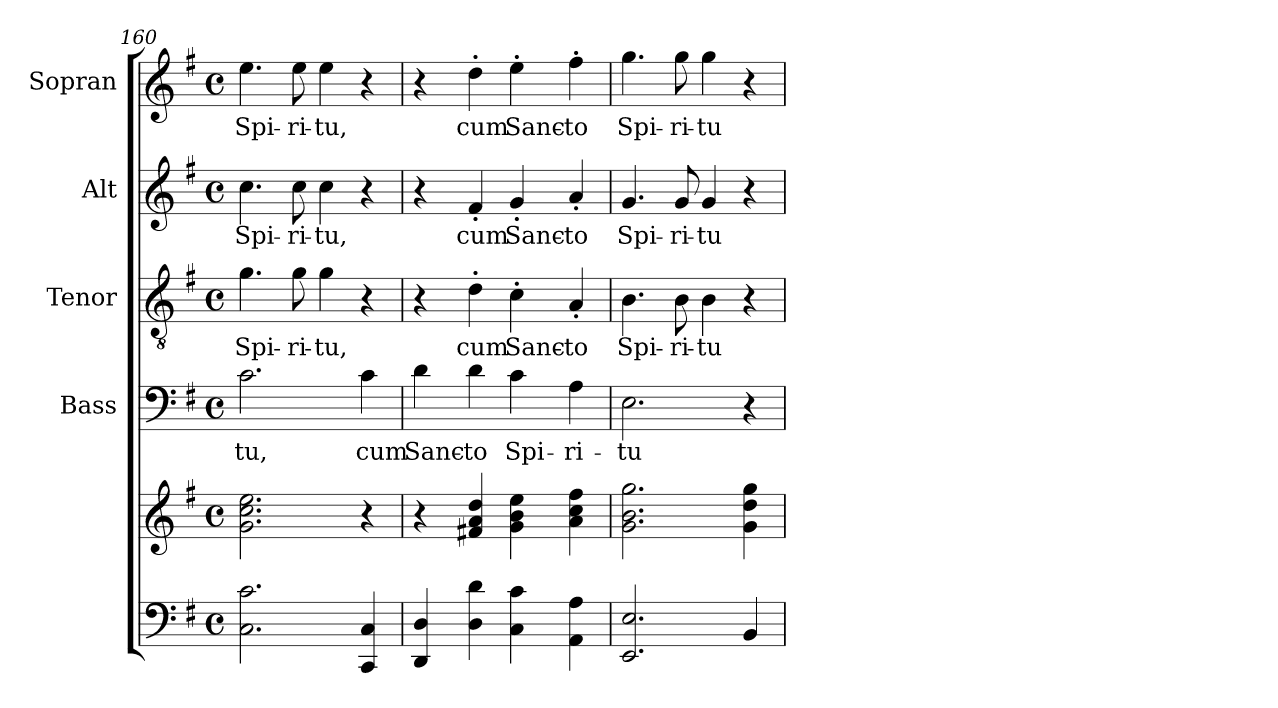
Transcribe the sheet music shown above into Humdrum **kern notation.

**kern	**kern	**kern	**text	**kern	**text	**kern	**text	**kern	**text
*part5	*part5	*part4	*part4	*part3	*part3	*part2	*part2	*part1	*part1
*staff6	*staff5	*staff4	*staff4	*staff3	*staff3	*staff2	*staff2	*staff1	*staff1
*	*	*I"Bass	*	*I"Tenor	*	*I"Alt	*	*I"Sopran	*
*	*	*I'B.	*	*I'T.	*	*I'A.	*	*I'S.	*
*clefF4	*clefG2	*clefF4	*	*clefGv2	*	*clefG2	*	*clefG2	*
*k[f#]	*k[f#]	*k[f#]	*	*k[f#]	*	*k[f#]	*	*k[f#]	*
*G:	*G:	*G:	*	*G:	*	*G:	*	*G:	*
*M4/4	*M4/4	*M4/4	*	*M4/4	*	*M4/4	*	*M4/4	*
*met(c)	*met(c)	*met(c)	*	*met(c)	*	*met(c)	*	*met(c)	*
=160	=160	=160	=160	=160	=160	=160	=160	=160	=160
!	!	!	!LO:LY:b	!	!LO:LY:b	!	!LO:LY:b	!	!LO:LY:b
2.C\ 2.c\	2.g\ 2.cc\ 2.ee\	2.c\	-tu,	4.g\	Spi-	4.cc\	Spi-	4.ee\	Spi-
!	!	!	!	!	!LO:LY:b	!	!LO:LY:b	!	!LO:LY:b
.	.	.	.	8g\	-ri-	8cc\	-ri-	8ee\	-ri-
!	!	!	!	!	!LO:LY:b	!	!LO:LY:b	!	!LO:LY:b
.	.	.	.	4g\	-tu,	4cc\	-tu,	4ee\	-tu,
!	!	!	!LO:LY:b	!	!	!	!	!	!
4CC/ 4C/	4r	4c\	cum	4r	.	4r	.	4r	.
=161	=161	=161	=161	=161	=161	=161	=161	=161	=161
!	!	!	!LO:LY:b	!	!	!	!	!	!
4DD/ 4D/	4r	4d\	Sanc-	4r	.	4r	.	4r	.
!	!	!	!LO:LY:b	!	!LO:LY:b	!	!LO:LY:b	!	!LO:LY:b
4D\ 4d\	4f#X/ 4a/ 4dd/	4d\	-to	4d'>\	cum	4f#'</	cum	4dd'>\	cum
!	!	!	!LO:LY:b	!	!LO:LY:b	!	!LO:LY:b	!	!LO:LY:b
4C\ 4c\	4g\ 4b\ 4ee\	4c\	Spi-	4c'>\	Sanc-	4g'</	Sanc-	4ee'>\	Sanc-
!	!	!	!LO:LY:b	!	!LO:LY:b	!	!LO:LY:b	!	!LO:LY:b
4AA\ 4A\	4a\ 4cc\ 4ff#\	4A\	-ri-	4A'</	-to	4a'</	-to	4ff#'>\	-to
=162	=162	=162	=162	=162	=162	=162	=162	=162	=162
!	!	!	!LO:LY:b	!	!LO:LY:b	!	!LO:LY:b	!	!LO:LY:b
2.EE/ 2.E/	2.g\ 2.b\ 2.gg\	2.E\	-tu	4.B\	Spi-	4.g/	Spi-	4.gg\	Spi-
!	!	!	!	!	!LO:LY:b	!	!LO:LY:b	!	!LO:LY:b
.	.	.	.	8B\	-ri-	8g/	-ri-	8gg\	-ri-
!	!	!	!	!	!LO:LY:b	!	!LO:LY:b	!	!LO:LY:b
.	.	.	.	4B\	-tu	4g/	-tu	4gg\	-tu
4BB/	4g\ 4dd\ 4gg\	4r	.	4r	.	4r	.	4r	.
=	=	=	=	=	=	=	=	=	=
*-	*-	*-	*-	*-	*-	*-	*-	*-	*-
